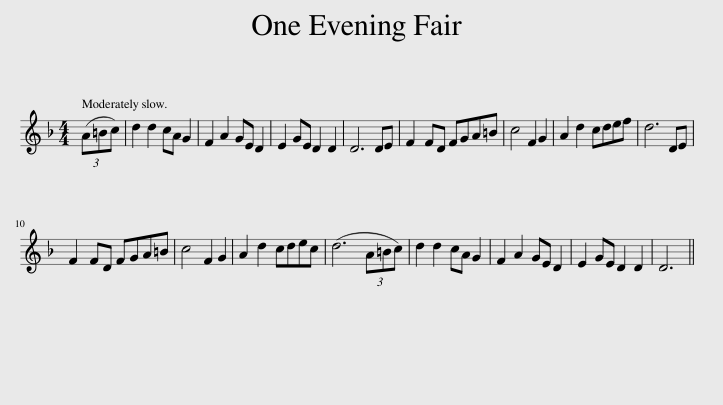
X:1
L:1/8
M:4/4
I:linebreak $
K:F
V:1 treble
V:1
 (3(A=Bc) | d2 d2 cA G2 | F2 A2 GE D2 | E2 GE D2 D2 | D6 DE | %5
 F2 FD FGA=B | c4 F2 G2 | A2 d2 cdef | d6 DE |$ F2 FD FGA=B | %10
 c4 F2 G2 | A2 d2 cdec | (d6 (3A=Bc) | d2 d2 cA G2 | F2 A2 GE D2 | %15
 E2 GE D2 D2 | D6 || %17
